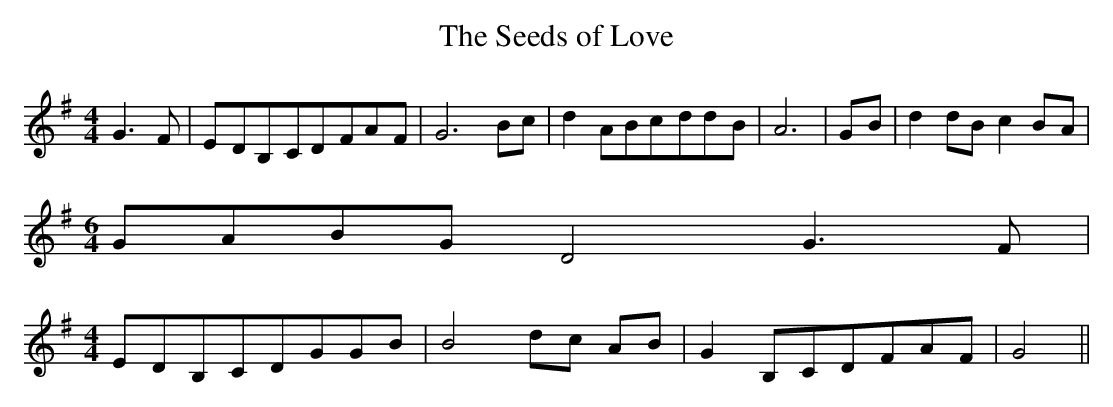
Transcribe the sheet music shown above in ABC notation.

X:1
T:The Seeds of Love
M:4/4
L:1/8
K:G
 G3 F|E-DB,-CD-FA-F| G6 Bc| d2 ABc-dd-B| A6|G-B| d2 dB c2B-A|
M:6/4
G-AB-G D4 G3 F|
M:4/4
E-DB,-CD-GG-B| B4-d-c AB| G2B,-CD-FA-F| G4||
